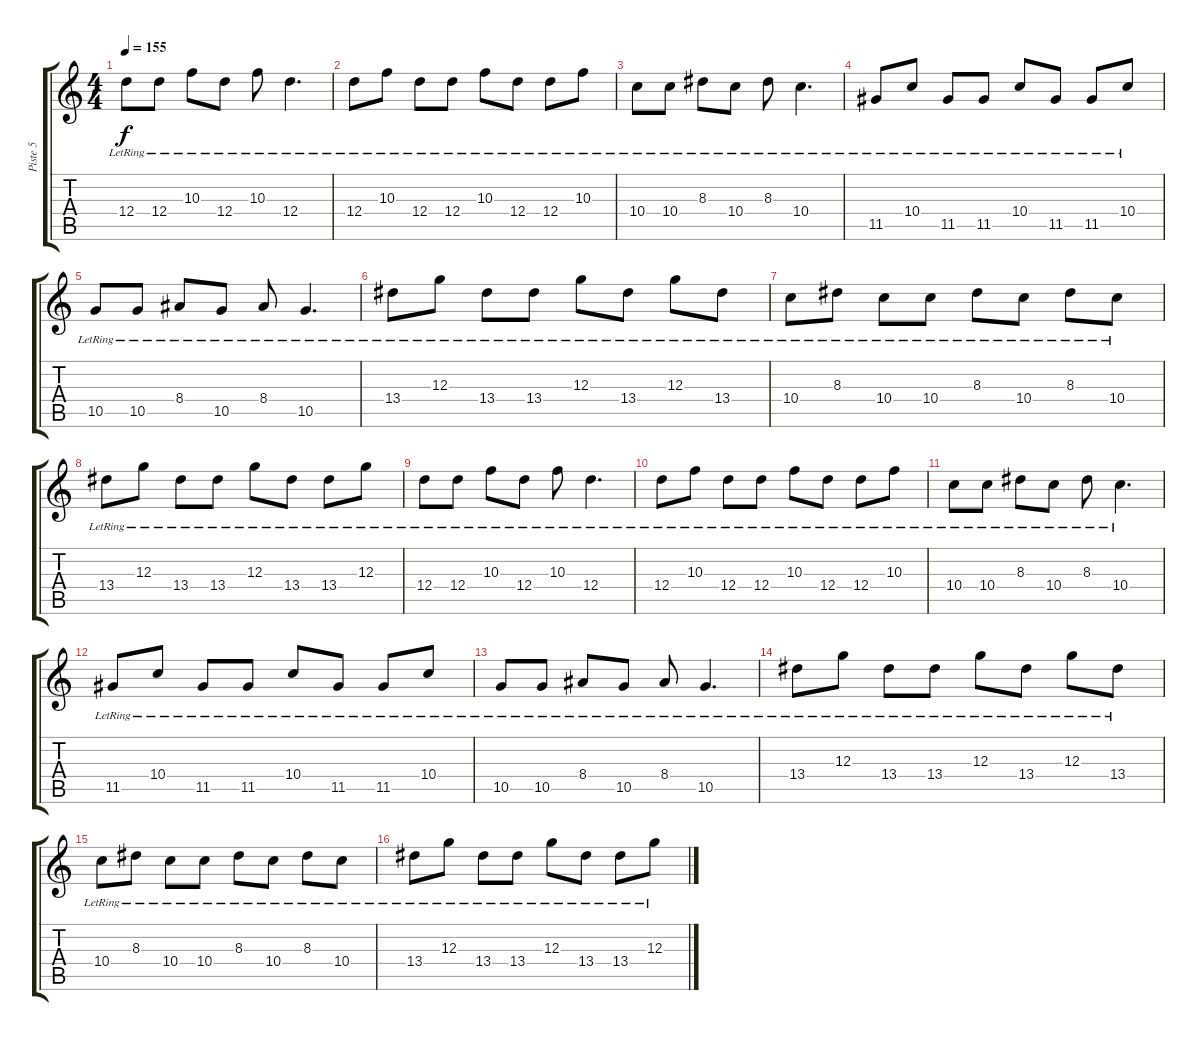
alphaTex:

\track ("Piste 5" "Piste 5") {instrument acousticguitarsteel}
\staff {score tabs}
\tuning (E4 B3 G3 D3 A2 D2) {hide}
\ts (4 4)
\tempo 155
\clef g2
\ks c
12.4{lr}.8{dy f} 12.4{lr}.8 10.3{lr}.8 12.4{lr}.8 10.3{lr}.8 12.4{lr}.4{d} |
12.4{lr}.8 10.3{lr}.8 12.4{lr}.8 12.4{lr}.8 10.3{lr}.8 12.4{lr}.8 12.4{lr}.8 10.3{lr}.8 |
10.4{lr}.8 10.4{lr}.8 8.3{lr}.8 10.4{lr}.8 8.3{lr}.8 10.4{lr}.4{d} |
11.5{lr}.8{volume 8} 10.4{lr}.8 11.5{lr}.8 11.5{lr}.8 10.4{lr}.8 11.5{lr}.8 11.5{lr}.8 10.4{lr}.8 |
10.5{lr}.8 10.5{lr}.8 8.4{lr}.8 10.5{lr}.8 8.4{lr}.8 10.5{lr}.4{d} |
13.4{lr}.8 12.3{lr}.8 13.4{lr}.8 13.4{lr}.8 12.3{lr}.8 13.4{lr}.8 12.3{lr}.8 13.4{lr}.8 |
10.4{lr}.8 8.3{lr}.8 10.4{lr}.8 10.4{lr}.8 8.3{lr}.8 10.4{lr}.8 8.3{lr}.8 10.4{lr}.8 |
13.4{lr}.8{volume 10} 12.3{lr}.8 13.4{lr}.8 13.4{lr}.8 12.3{lr}.8 13.4{lr}.8 13.4{lr}.8 12.3{lr}.8 |
12.4{lr}.8 12.4{lr}.8 10.3{lr}.8 12.4{lr}.8 10.3{lr}.8 12.4{lr}.4{d} |
12.4{lr}.8 10.3{lr}.8 12.4{lr}.8 12.4{lr}.8 10.3{lr}.8 12.4{lr}.8 12.4{lr}.8 10.3{lr}.8 |
10.4{lr}.8 10.4{lr}.8 8.3{lr}.8 10.4{lr}.8 8.3{lr}.8 10.4{lr}.4{d} |
11.5{lr}.8{volume 16} 10.4{lr}.8 11.5{lr}.8 11.5{lr}.8 10.4{lr}.8 11.5{lr}.8 11.5{lr}.8 10.4{lr}.8 |
10.5{lr}.8 10.5{lr}.8 8.4{lr}.8 10.5{lr}.8 8.4{lr}.8 10.5{lr}.4{d} |
13.4{lr}.8 12.3{lr}.8 13.4{lr}.8 13.4{lr}.8 12.3{lr}.8 13.4{lr}.8 12.3{lr}.8 13.4{lr}.8 |
10.4{lr}.8 8.3{lr}.8 10.4{lr}.8 10.4{lr}.8 8.3{lr}.8 10.4{lr}.8 8.3{lr}.8 10.4{lr}.8 |
13.4{lr}.8 12.3{lr}.8 13.4{lr}.8 13.4{lr}.8 12.3{lr}.8 13.4{lr}.8 13.4{lr}.8 12.3{lr}.8
